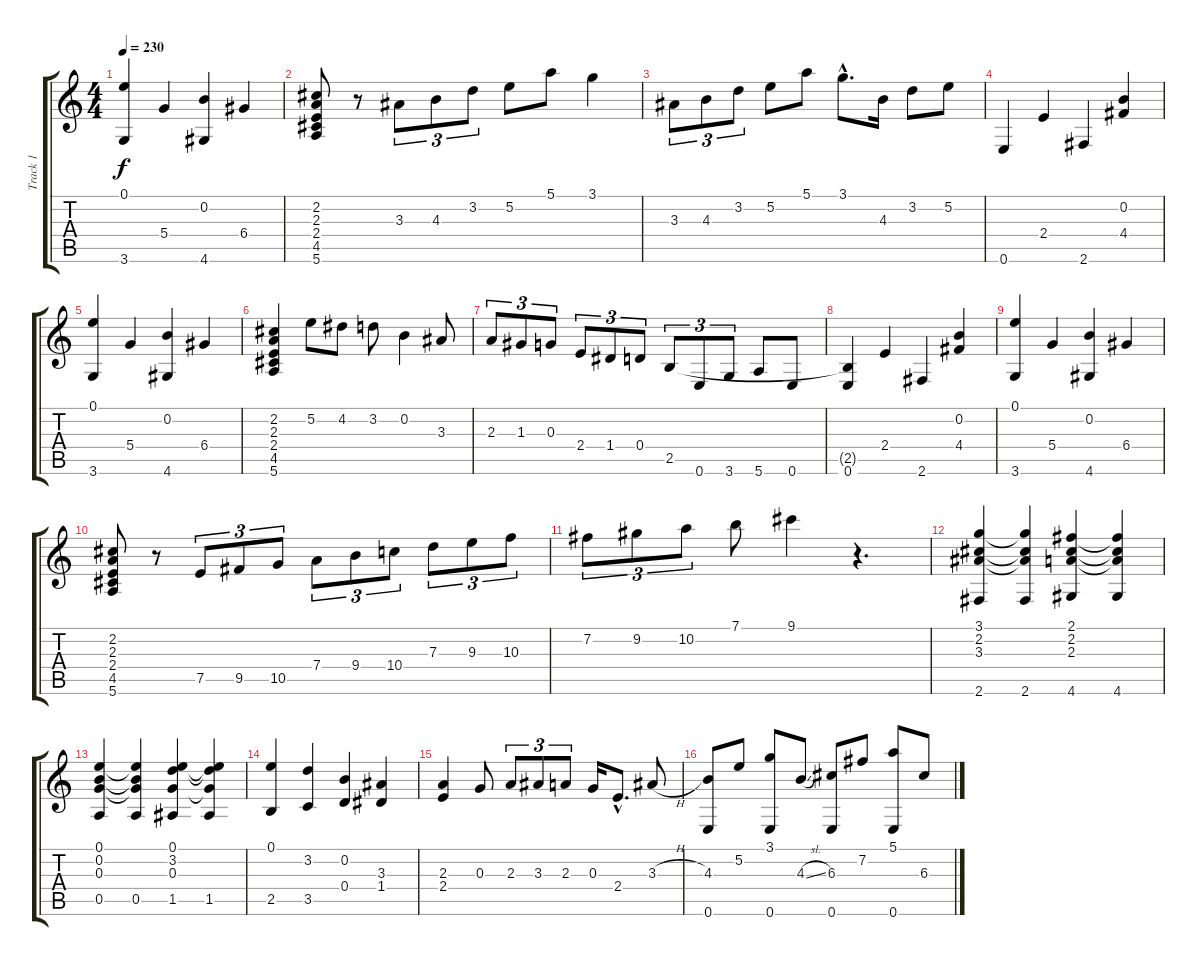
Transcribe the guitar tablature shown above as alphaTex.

\track ("Track 1" "Track 1") {instrument acousticguitarnylon}
\staff {score tabs}
\tuning (E4 B3 G3 D3 A2 E2) {hide}
\ts (4 4)
\tempo 230
\clef g2
\ks c
(0.1 3.6).4{dy f} 5.4.4 (0.2 4.6).4 6.4.4 |
(2.2 2.3 2.4 4.5 5.6).8 r.8 3.3.8{tu (3 2)} 4.3.8{tu (3 2)} 3.2.8{tu (3 2)} 5.2.8 5.1.8 3.1.4 |
3.3.8{tu (3 2)} 4.3.8{tu (3 2)} 3.2.8{tu (3 2)} 5.2.8 5.1.8 3.1{hac}.8{d} 4.3.16 3.2.8 5.2.8 |
0.6.4 2.4.4 2.6.4 (0.2 4.4).4 |
(0.1 3.6).4 5.4.4 (0.2 4.6).4 6.4.4 |
(2.2 2.3 2.4 4.5 5.6).4 5.2.8 4.2.8 3.2.8 0.2.4 3.3.8 |
2.3.8{tu (3 2)} 1.3.8{tu (3 2)} 0.3.8{tu (3 2)} 2.4.8{tu (3 2)} 1.4.8{tu (3 2)} 0.4.8{tu (3 2)} 2.5.8{tu (3 2)} 0.6.8{tu (3 2)} 3.6.8{tu (3 2)} 5.6.8 0.6.8 |
(2.5{t} 0.6).4 2.4.4 2.6.4 (0.2 4.4).4 |
(0.1 3.6).4 5.4.4 (0.2 4.6).4 6.4.4 |
(2.2 2.3 2.4 4.5 5.6).8 r.8 7.5.8{tu (3 2)} 9.5.8{tu (3 2)} 10.5.8{tu (3 2)} 7.4.8{tu (3 2)} 9.4.8{tu (3 2)} 10.4.8{tu (3 2)} 7.3.8{tu (3 2)} 9.3.8{tu (3 2)} 10.3.8{tu (3 2)} |
7.2.8{tu (3 2)} 9.2.8{tu (3 2)} 10.2.8{tu (3 2)} 7.1.8 9.1.4 r.4{d} |
(3.1 2.2 3.3 2.6).4 (3.1{t} 2.2{t} 3.3{t} 2.6).4 (2.1 2.2 2.3 4.6).4 (2.1{t} 2.2{t} 2.3{t} 4.6).4 |
(0.1 0.2 0.3 0.5).4 (0.1{t} 0.2{t} 0.3{t} 0.5).4 (0.1 3.2 0.3 1.5).4 (0.1{t} 3.2{t} 0.3{t} 1.5).4 |
(0.1 2.5).4 (3.2 3.5).4 (0.2 0.4).4 (3.3 1.4).4 |
(2.3 2.4).4 0.3.8 2.3.8{tu (3 2)} 3.3.8{tu (3 2)} 2.3.8{tu (3 2)} 0.3.16 2.4{hac}.8{d} 3.3{h}.8 |
(4.3 0.6).8 5.2.8 (3.1 0.6).8 4.3{sl}.8 (6.3 0.6).8 7.2.8 (5.1 0.6).8 6.3{sl}.8
